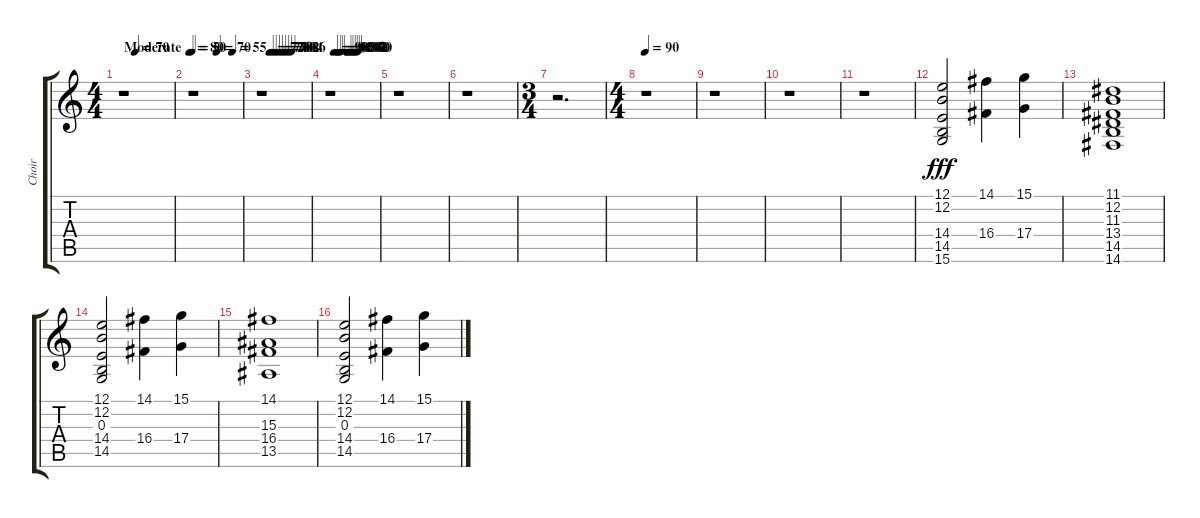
\track ("Choir" "Choir") {instrument choiraahs}
\staff {score tabs}
\tuning (E4 B3 G3 D3 A2 E2) {hide}
\ts (4 4)
\tempo (80 "Moderate")
\tempo (70 0.25)
\tempo (80 "Moderate")
\clef g2
\ks c
r.1{dy fff instrument choiraahs} |
\tempo 50
\tempo (70 0.5)
\tempo (55 0.8125)
r.1 |
\tempo (72 0.1875)
\tempo (74 0.25)
\tempo (76 0.3125)
\tempo (78 0.375)
\tempo (80 0.4375)
\tempo (82 0.5)
\tempo (84 0.5625)
\tempo (86 0.625)
r.1 |
\tempo (90 0.10416666666666667)
\tempo (91 0.16666666666666666)
\tempo (92 0.20833333333333334)
\tempo (93 0.25)
\tempo (88 0.375)
\tempo (86 0.4166666666666667)
\tempo (84 0.4583333333333333)
\tempo (82 0.5)
\tempo (80 0.5416666666666666)
\tempo (70 0.5833333333333334)
r.1 |
r.1 |
r.1 |
\ts (3 4)
r.2{d} |
\ts (4 4)
\tempo 90
r.1 |
r.1 |
r.1 |
r.1 |
(12.1 12.2 14.4 14.5 15.6).2 (14.1 16.4).4 (15.1 17.4).4 |
(11.1 12.2 11.3 13.4 14.5 14.6).1 |
(12.1 12.2 0.3 14.4 14.5).2 (14.1 16.4).4 (15.1 17.4).4 |
(14.1 15.3 16.4 13.5).1 |
(12.1 12.2 0.3 14.4 14.5).2 (14.1 16.4).4 (15.1 17.4).4
